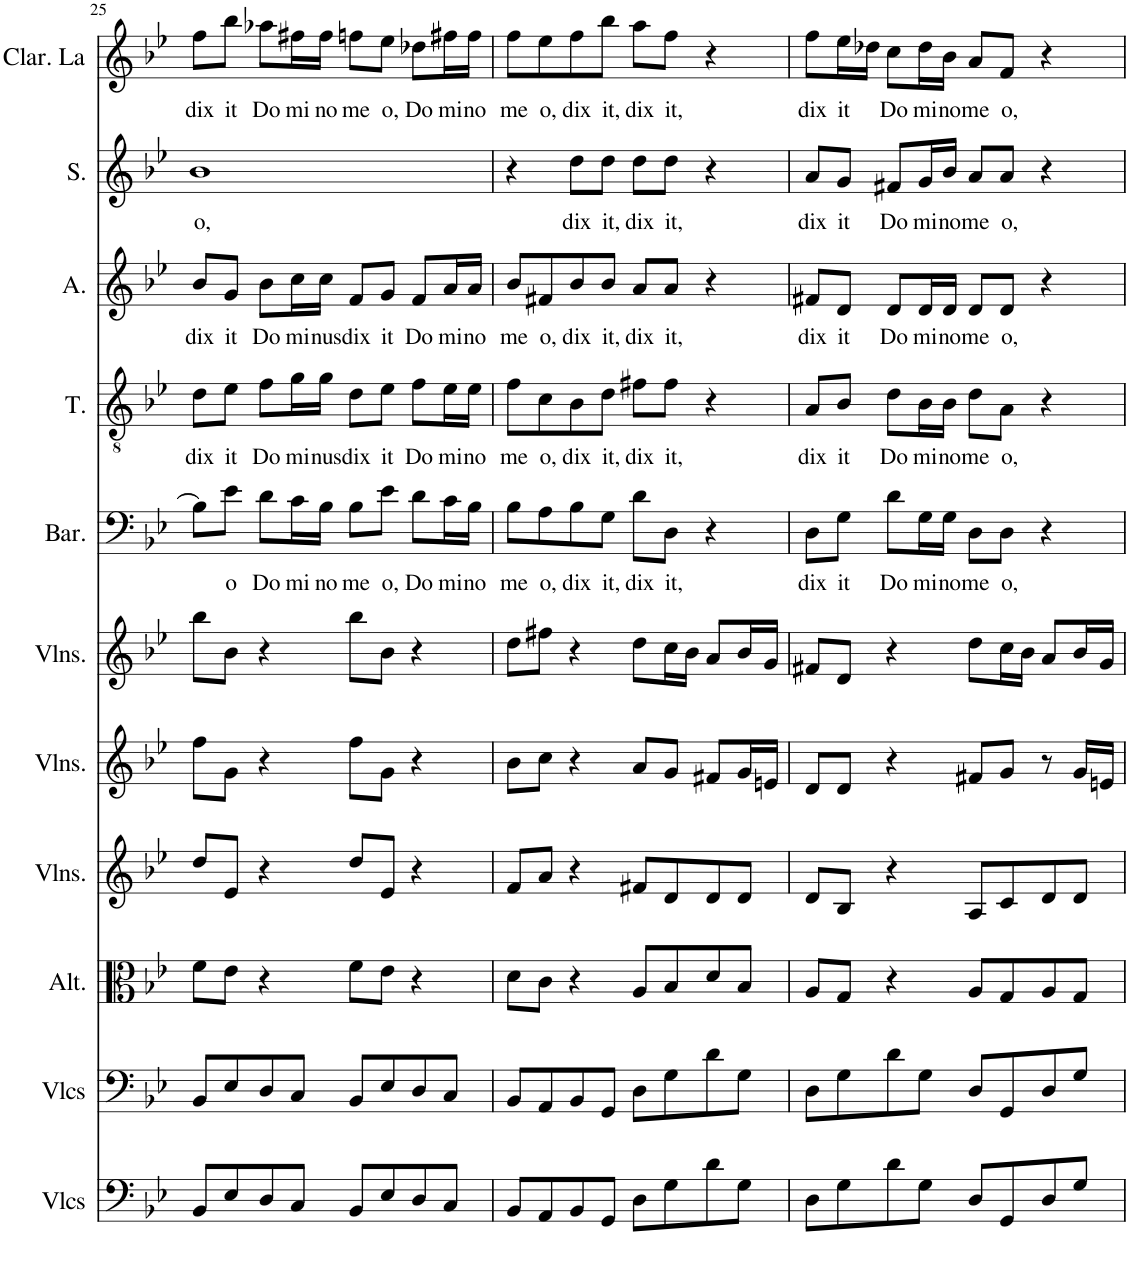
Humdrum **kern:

**kern	**kern	**kern	**kern	**kern	**kern	**kern	**text	**kern	**text	**kern	**text	**kern	**text	**kern	**text
*part11	*part10	*part9	*part8	*part7	*part6	*part5	*part5	*part4	*part4	*part3	*part3	*part2	*part2	*part1	*part1
*staff11	*staff10	*staff9	*staff8	*staff7	*staff6	*staff5	*staff5	*staff4	*staff4	*staff3	*staff3	*staff2	*staff2	*staff1	*staff1
*I"Violoncelles, Continuo	*I"Violoncelles, Violoncello	*I"Altos, Viola II	*I"Violons, Viola I	*I"Violons, Violin II	*I"Violons, Violin I	*I"Baryton, Bass	*	*I"Ténor, Tenor	*	*I"Alto, Alto	*	*I"Soprano, Soprano II	*	*I"Clarinette en La, Soprano I	*
*I'Vlcs	*I'Vlcs	*I'Alt.	*I'Vlns.	*I'Vlns.	*I'Vlns.	*I'Bar.	*	*I'T.	*	*I'A.	*	*I'S.	*	*I'Clar. La	*
!!LO:PB:g=z
*clefF4	*clefF4	*clefC3	*clefG2	*clefG2	*clefG2	*clefF4	*	*clefGv2	*	*clefG2	*	*clefG2	*	*clefG2	*
*	*	*	*	*	*	*	*	*	*	*	*	*	*	*Trd2c3	*
*k[b-e-]	*k[b-e-]	*k[b-e-]	*k[b-e-]	*k[b-e-]	*k[b-e-]	*k[b-e-]	*	*k[b-e-]	*	*k[b-e-]	*	*k[b-e-]	*	*k[b-e-]	*
*M4/4	*M4/4	*M4/4	*M4/4	*M4/4	*M4/4	*M4/4	*	*M4/4	*	*M4/4	*	*M4/4	*	*M4/4	*
=25	=25	=25	=25	=25	=25	=25	=25	=25	=25	=25	=25	=25	=25	=25	=25
!	!	!	!	!	!	!	!	!	!LO:LY:b	!	!LO:LY:b	!	!LO:LY:b	!	!LO:LY:b
8BB-/L	8BB-/L	8f\L	8dd/L	8ff\L	8bb-\L	8B-\L]	.	8d\L	dix	8b-/L	dix	1b-	o,	8ff\L	dix
!	!	!	!	!	!	!	!LO:LY:b	!	!LO:LY:b	!	!LO:LY:b	!	!	!	!LO:LY:b
8E-/	8E-/	8e-\J	8e-/J	8g\J	8b-\J	8e-\J	o	8e-\J	it	8g/J	it	.	.	8bb-\J	it
!	!	!	!	!	!	!	!LO:LY:b	!	!LO:LY:b	!	!LO:LY:b	!	!	!	!LO:LY:b
8D/	8D/	4r	4r	4r	4r	8d\L	Do	8f\L	Do	8b-\L	Do	.	.	8aa-X\L	Do
!	!	!	!	!	!	!	!LO:LY:b	!	!LO:LY:b	!	!LO:LY:b	!	!	!	!LO:LY:b
8C/J	8C/J	.	.	.	.	16c\L	mi	16g\L	mi	16cc\L	mi	.	.	16ff#X\L	mi
!	!	!	!	!	!	!	!LO:LY:b	!	!LO:LY:b	!	!LO:LY:b	!	!	!	!LO:LY:b
.	.	.	.	.	.	16B-\JJ	no	16g\JJ	nus	16cc\JJ	nus	.	.	16ff#\JJ	no
!	!	!	!	!	!	!	!LO:LY:b	!	!LO:LY:b	!	!LO:LY:b	!	!	!	!LO:LY:b
8BB-/L	8BB-/L	8f\L	8dd/L	8ff\L	8bb-\L	8B-\L	me	8d\L	dix	8f/L	dix	.	.	8ffn\L	me
!	!	!	!	!	!	!	!LO:LY:b	!	!LO:LY:b	!	!LO:LY:b	!	!	!	!LO:LY:b
8E-/	8E-/	8e-\J	8e-/J	8g\J	8b-\J	8e-\J	o,	8e-\J	it	8g/J	it	.	.	8ee-\J	o,
!	!	!	!	!	!	!	!LO:LY:b	!	!LO:LY:b	!	!LO:LY:b	!	!	!	!LO:LY:b
8D/	8D/	4r	4r	4r	4r	8d\L	Do	8f\L	Do	8f/L	Do	.	.	8dd-X\L	Do
!	!	!	!	!	!	!	!LO:LY:b	!	!LO:LY:b	!	!LO:LY:b	!	!	!	!LO:LY:b
8C/J	8C/J	.	.	.	.	16c\L	mi	16e-\L	mi	16a/L	mi	.	.	16ff#X\L	mi
!	!	!	!	!	!	!	!LO:LY:b	!	!LO:LY:b	!	!LO:LY:b	!	!	!	!LO:LY:b
.	.	.	.	.	.	16B-\JJ	no	16e-\JJ	no	16a/JJ	no	.	.	16ff#\JJ	no
=26	=26	=26	=26	=26	=26	=26	=26	=26	=26	=26	=26	=26	=26	=26	=26
!	!	!	!	!	!	!	!LO:LY:b	!	!LO:LY:b	!	!LO:LY:b	!	!	!	!LO:LY:b
8BB-/L	8BB-/L	8d\L	8f/L	8b-\L	8dd\L	8B-\L	me	8f\L	me	8b-/L	me	4r	.	8ff\L	me
!	!	!	!	!	!	!	!LO:LY:b	!	!LO:LY:b	!	!LO:LY:b	!	!	!	!LO:LY:b
8AA/	8AA/	8c\J	8a/J	8cc\J	8ff#X\J	8A\	o,	8c\	o,	8f#X/	o,	.	.	8ee-\	o,
!	!	!	!	!	!	!	!LO:LY:b	!	!LO:LY:b	!	!LO:LY:b	!	!LO:LY:b	!	!LO:LY:b
8BB-/	8BB-/	4r	4r	4r	4r	8B-\	dix	8B-\	dix	8b-/	dix	8dd\L	dix	8ff\	dix
!	!	!	!	!	!	!	!LO:LY:b	!	!LO:LY:b	!	!LO:LY:b	!	!LO:LY:b	!	!LO:LY:b
8GG/J	8GG/J	.	.	.	.	8G\J	it,	8d\J	it,	8b-/J	it,	8dd\J	it,	8bb-\J	it,
!	!	!	!	!	!	!	!LO:LY:b	!	!LO:LY:b	!	!LO:LY:b	!	!LO:LY:b	!	!LO:LY:b
8D\L	8D\L	8A/L	8f#X/L	8a/L	8dd\L	8d\L	dix	8f#X\L	dix	8a/L	dix	8dd\L	dix	8aa\L	dix
!	!	!	!	!	!	!	!LO:LY:b	!	!LO:LY:b	!	!LO:LY:b	!	!LO:LY:b	!	!LO:LY:b
8G\	8G\	8B-/	8d/	8g/J	16cc\L	8D\J	it,	8f#\J	it,	8a/J	it,	8dd\J	it,	8ff\J	it,
.	.	.	.	.	16b-\JJ	.	.	.	.	.	.	.	.	.	.
8d\	8d\	8d/	8d/	8f#X/L	8a/L	4r	.	4r	.	4r	.	4r	.	4r	.
8G\J	8G\J	8B-/J	8d/J	16g/L	16b-/L	.	.	.	.	.	.	.	.	.	.
.	.	.	.	16en/JJ	16g/JJ	.	.	.	.	.	.	.	.	.	.
=27	=27	=27	=27	=27	=27	=27	=27	=27	=27	=27	=27	=27	=27	=27	=27
!	!	!	!	!	!	!	!LO:LY:b	!	!LO:LY:b	!	!LO:LY:b	!	!LO:LY:b	!	!LO:LY:b
8D\L	8D\L	8A/L	8d/L	8d/L	8f#X/L	8D\L	dix	8A/L	dix	8f#X/L	dix	8a/L	dix	8ff\L	dix
!	!	!	!	!	!	!	!LO:LY:b	!	!LO:LY:b	!	!LO:LY:b	!	!LO:LY:b	!	!LO:LY:b
8G\	8G\	8G/J	8B-/J	8d/J	8d/J	8G\J	it	8B-/J	it	8d/J	it	8g/J	it	16ee-\L	it
.	.	.	.	.	.	.	.	.	.	.	.	.	.	16dd-X\JJ	.
!	!	!	!	!	!	!	!LO:LY:b	!	!LO:LY:b	!	!LO:LY:b	!	!LO:LY:b	!	!LO:LY:b
8d\	8d\	4r	4r	4r	4r	8d\L	Do	8d\L	Do	8d/L	Do	8f#X/L	Do	8cc\L	Do
!	!	!	!	!	!	!	!LO:LY:b	!	!LO:LY:b	!	!LO:LY:b	!	!LO:LY:b	!	!LO:LY:b
8G\J	8G\J	.	.	.	.	16G\L	mi	16B-\L	mi	16d/L	mi	16g/L	mi	16dd-\L	mi
!	!	!	!	!	!	!	!LO:LY:b	!	!LO:LY:b	!	!LO:LY:b	!	!LO:LY:b	!	!LO:LY:b
.	.	.	.	.	.	16G\JJ	no	16B-\JJ	no	16d/JJ	no	16b-/JJ	no	16b-\JJ	no
!	!	!	!	!	!	!	!LO:LY:b	!	!LO:LY:b	!	!LO:LY:b	!	!LO:LY:b	!	!LO:LY:b
8D/L	8D/L	8A/L	8A/L	8f#X/L	8dd\L	8D\L	me	8d\L	me	8d/L	me	8a/L	me	8a/L	me
!	!	!	!	!	!	!	!LO:LY:b	!	!LO:LY:b	!	!LO:LY:b	!	!LO:LY:b	!	!LO:LY:b
8GG/	8GG/	8G/	8c/	8g/J	16cc\L	8D\J	o,	8A\J	o,	8d/J	o,	8a/J	o,	8f/J	o,
.	.	.	.	.	16b-\JJ	.	.	.	.	.	.	.	.	.	.
8D/	8D/	8A/	8d/	8r	8a/L	4r	.	4r	.	4r	.	4r	.	4r	.
8G/J	8G/J	8G/J	8d/J	16g/LL	16b-/L	.	.	.	.	.	.	.	.	.	.
.	.	.	.	16en/JJ	16g/JJ	.	.	.	.	.	.	.	.	.	.
=	=	=	=	=	=	=	=	=	=	=	=	=	=	=	=
*-	*-	*-	*-	*-	*-	*-	*-	*-	*-	*-	*-	*-	*-	*-	*-
